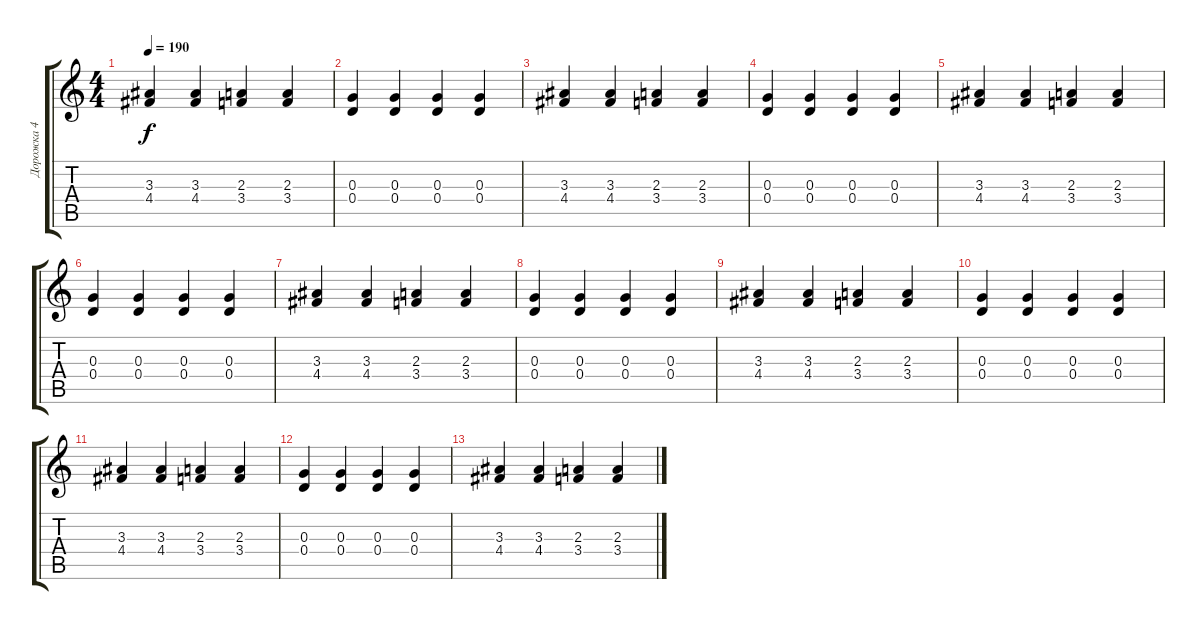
\track ("Дорожка 4" "Дорожка 4") {instrument distortionguitar}
\staff {score tabs}
\tuning (E4 B3 G3 D3 A2 E2) {hide}
\ts (4 4)
\tempo 190
\clef g2
\ks c
(3.3 4.4).4{dy f} (3.3 4.4).4 (2.3 3.4).4 (2.3 3.4).4 |
(0.3 0.4).4 (0.3 0.4).4 (0.3 0.4).4 (0.3 0.4).4 |
(3.3 4.4).4 (3.3 4.4).4 (2.3 3.4).4 (2.3 3.4).4 |
(0.3 0.4).4 (0.3 0.4).4 (0.3 0.4).4 (0.3 0.4).4 |
(3.3 4.4).4 (3.3 4.4).4 (2.3 3.4).4 (2.3 3.4).4 |
(0.3 0.4).4 (0.3 0.4).4 (0.3 0.4).4 (0.3 0.4).4 |
(3.3 4.4).4 (3.3 4.4).4 (2.3 3.4).4 (2.3 3.4).4 |
(0.3 0.4).4 (0.3 0.4).4 (0.3 0.4).4 (0.3 0.4).4 |
(3.3 4.4).4 (3.3 4.4).4 (2.3 3.4).4 (2.3 3.4).4 |
(0.3 0.4).4 (0.3 0.4).4 (0.3 0.4).4 (0.3 0.4).4 |
(3.3 4.4).4 (3.3 4.4).4 (2.3 3.4).4 (2.3 3.4).4 |
(0.3 0.4).4 (0.3 0.4).4 (0.3 0.4).4 (0.3 0.4).4 |
(3.3 4.4).4 (3.3 4.4).4 (2.3 3.4).4 (2.3 3.4).4
